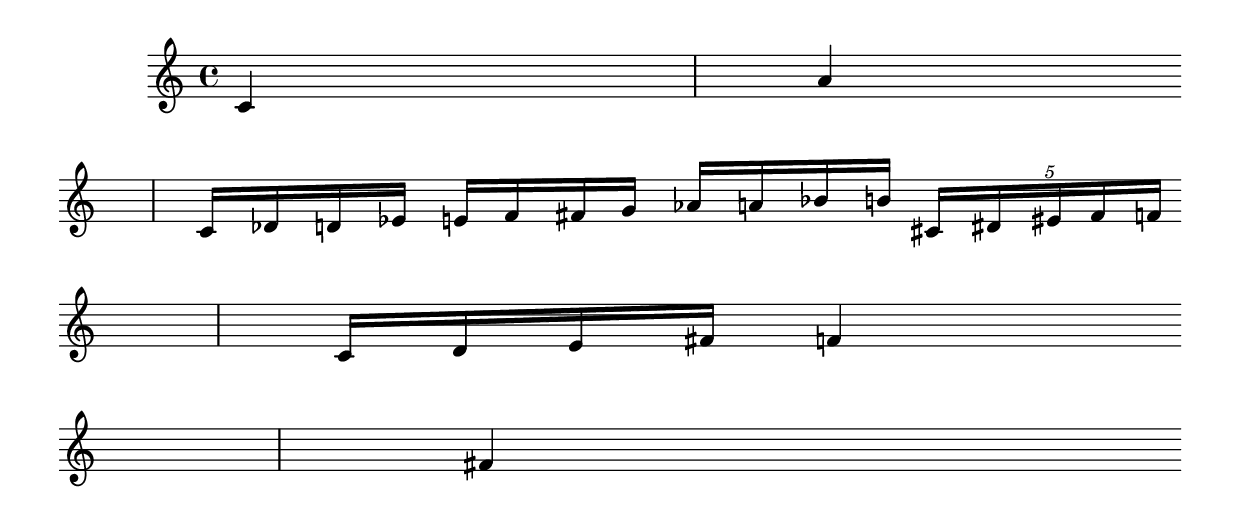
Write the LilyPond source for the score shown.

#(ly:set-option 'midi-extension "mid")
\version "2.12.3"
\include "english.ly"
\header{


}
%{

%}
melody = {
\clef treble
\key c \major
\cadenzaOn


\bar "|" c'4\bar "|"  a'4 \break
\grace s64 \bar "|"  c'16[ df'16 d'16 ef'16] e'16[ f'16 fs'16 g'16] af'16[ a'16 bf'16 b'16] \times 4/5{ cs'16[ ds'16 es'16 fs'16 f'16] }  \break
\grace s64 \bar "|"  cs'16[ ds'16 es'16 fs'16] f'4 \break
\grace s64 \bar "|"  fs'4 \break

}


text = \lyricmode {
                         
}

\score{

<<
\new Voice = "one" {
\melody
}
\new Lyrics \lyricsto "one" \text
>>
\layout {
\context {
\Score
}
}
\midi {
\context {
\Score
tempoWholesPerMinute = #(ly:make-moment 200 4)
}
}
}